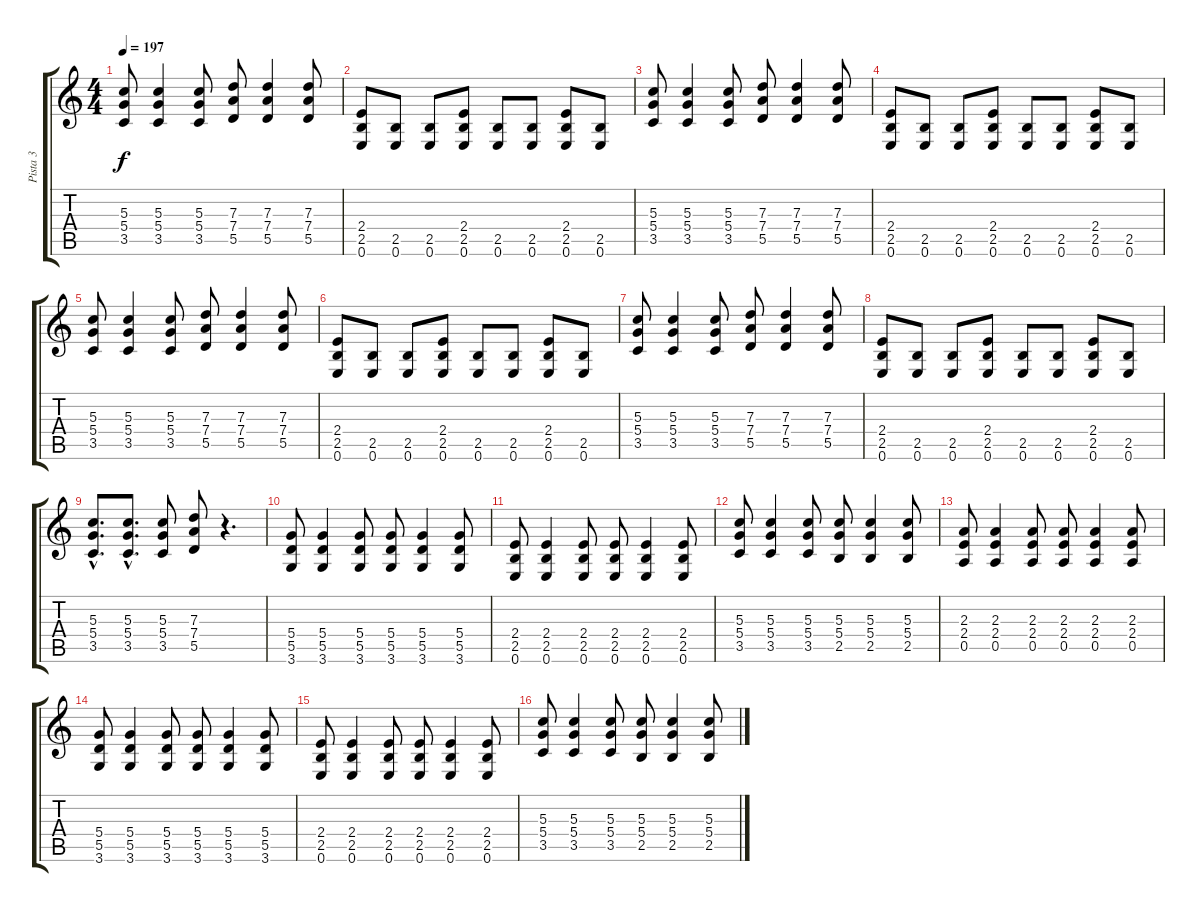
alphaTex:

\track ("Pista 3" "Pista 3") {instrument distortionguitar}
\staff {score tabs}
\tuning (E4 B3 G3 D3 A2 E2) {hide}
\ts (4 4)
\tempo 197
\clef g2
\ks c
(5.3 5.4 3.5).8{dy f} (5.3 5.4 3.5).4 (5.3 5.4 3.5).8 (7.3 7.4 5.5).8 (7.3 7.4 5.5).4 (7.3 7.4 5.5).8 |
(2.4 2.5 0.6).8 (2.5 0.6).8 (2.5 0.6).8 (2.4 2.5 0.6).8 (2.5 0.6).8 (2.5 0.6).8 (2.4 2.5 0.6).8 (2.5 0.6).8 |
(5.3 5.4 3.5).8 (5.3 5.4 3.5).4 (5.3 5.4 3.5).8 (7.3 7.4 5.5).8 (7.3 7.4 5.5).4 (7.3 7.4 5.5).8 |
(2.4 2.5 0.6).8 (2.5 0.6).8 (2.5 0.6).8 (2.4 2.5 0.6).8 (2.5 0.6).8 (2.5 0.6).8 (2.4 2.5 0.6).8 (2.5 0.6).8 |
(5.3 5.4 3.5).8 (5.3 5.4 3.5).4 (5.3 5.4 3.5).8 (7.3 7.4 5.5).8 (7.3 7.4 5.5).4 (7.3 7.4 5.5).8 |
(2.4 2.5 0.6).8 (2.5 0.6).8 (2.5 0.6).8 (2.4 2.5 0.6).8 (2.5 0.6).8 (2.5 0.6).8 (2.4 2.5 0.6).8 (2.5 0.6).8 |
(5.3 5.4 3.5).8 (5.3 5.4 3.5).4 (5.3 5.4 3.5).8 (7.3 7.4 5.5).8 (7.3 7.4 5.5).4 (7.3 7.4 5.5).8 |
(2.4 2.5 0.6).8 (2.5 0.6).8 (2.5 0.6).8 (2.4 2.5 0.6).8 (2.5 0.6).8 (2.5 0.6).8 (2.4 2.5 0.6).8 (2.5 0.6).8 |
(5.3{hac} 5.4{hac} 3.5{hac}).8{d} (5.3{hac} 5.4{hac} 3.5{hac}).8{d} (5.3 5.4 3.5).8 (7.3 7.4 5.5).8 r.4{d} |
(5.4 5.5 3.6).8 (5.4 5.5 3.6).4 (5.4 5.5 3.6).8 (5.4 5.5 3.6).8 (5.4 5.5 3.6).4 (5.4 5.5 3.6).8 |
(2.4 2.5 0.6).8 (2.4 2.5 0.6).4 (2.4 2.5 0.6).8 (2.4 2.5 0.6).8 (2.4 2.5 0.6).4 (2.4 2.5 0.6).8 |
(5.3 5.4 3.5).8 (5.3 5.4 3.5).4 (5.3 5.4 3.5).8 (5.3 5.4 2.5).8 (5.3 5.4 2.5).4 (5.3 5.4 2.5).8 |
(2.3 2.4 0.5).8 (2.3 2.4 0.5).4 (2.3 2.4 0.5).8 (2.3 2.4 0.5).8 (2.3 2.4 0.5).4 (2.3 2.4 0.5).8 |
(5.4 5.5 3.6).8 (5.4 5.5 3.6).4 (5.4 5.5 3.6).8 (5.4 5.5 3.6).8 (5.4 5.5 3.6).4 (5.4 5.5 3.6).8 |
(2.4 2.5 0.6).8 (2.4 2.5 0.6).4 (2.4 2.5 0.6).8 (2.4 2.5 0.6).8 (2.4 2.5 0.6).4 (2.4 2.5 0.6).8 |
(5.3 5.4 3.5).8 (5.3 5.4 3.5).4 (5.3 5.4 3.5).8 (5.3 5.4 2.5).8 (5.3 5.4 2.5).4 (5.3 5.4 2.5).8
